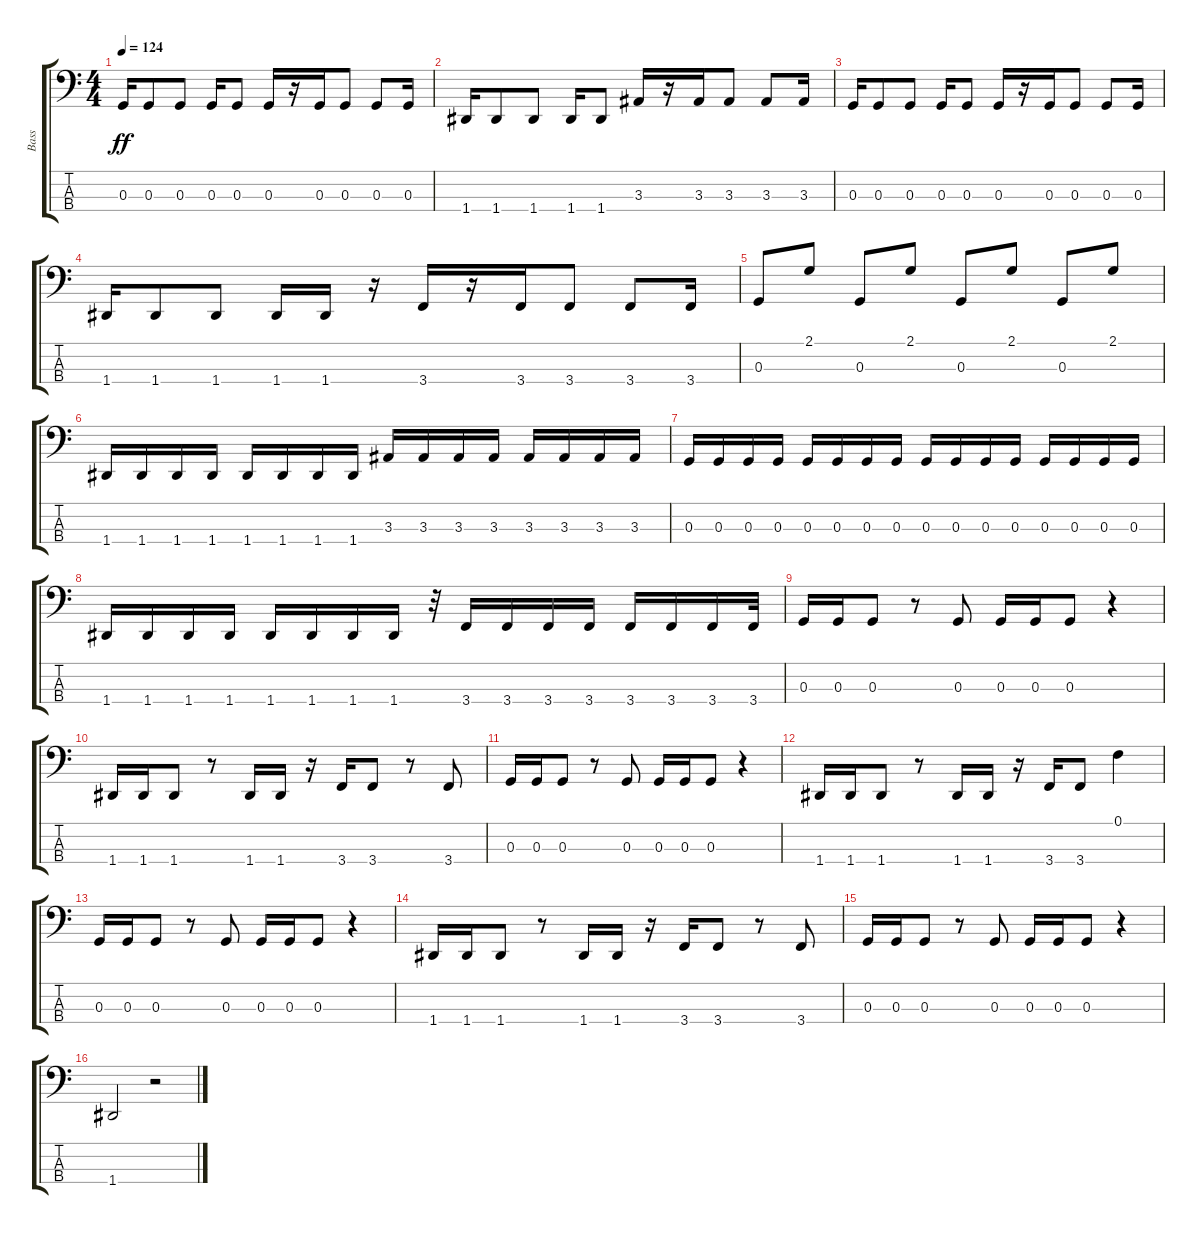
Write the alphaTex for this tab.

\track ("Bass" "Bass") {instrument electricbassfinger}
\staff {score tabs}
\tuning (F2 C2 G1 D1) {hide}
\ts (4 4)
\tempo 124
\clef f4
\ks c
0.3.16{dy ff} 0.3.8 0.3.8 0.3.16 0.3.8 0.3.16 r.16 0.3.16 0.3.8 0.3.8 0.3.16 |
1.4.16 1.4.8 1.4.8 1.4.16 1.4.8 3.3.16 r.16 3.3.16 3.3.8 3.3.8 3.3.16 |
0.3.16 0.3.8 0.3.8 0.3.16 0.3.8 0.3.16 r.16 0.3.16 0.3.8 0.3.8 0.3.16 |
1.4.16 1.4.8 1.4.8 1.4.16 1.4.16 r.16 3.4.16 r.16 3.4.16 3.4.8 3.4.8 3.4.16 |
0.3.8 2.1.8 0.3.8 2.1.8 0.3.8 2.1.8 0.3.8 2.1.8 |
1.4.16 1.4.16 1.4.16 1.4.16 1.4.16 1.4.16 1.4.16 1.4.16 3.3.16 3.3.16 3.3.16 3.3.16 3.3.16 3.3.16 3.3.16 3.3.16 |
0.3.16 0.3.16 0.3.16 0.3.16 0.3.16 0.3.16 0.3.16 0.3.16 0.3.16 0.3.16 0.3.16 0.3.16 0.3.16 0.3.16 0.3.16 0.3.16 |
1.4.16 1.4.16 1.4.16 1.4.16 1.4.16 1.4.16 1.4.16 1.4.16 r.32 3.4.16 3.4.16 3.4.16 3.4.16 3.4.16 3.4.16 3.4.16 3.4.32 |
0.3.16 0.3.16 0.3.8 r.8 0.3.8 0.3.16 0.3.16 0.3.8 r.4 |
1.4.16 1.4.16 1.4.8 r.8 1.4.16 1.4.16 r.16 3.4.16 3.4.8 r.8 3.4.8 |
0.3.16 0.3.16 0.3.8 r.8 0.3.8 0.3.16 0.3.16 0.3.8 r.4 |
1.4.16 1.4.16 1.4.8 r.8 1.4.16 1.4.16 r.16 3.4.16 3.4.8 0.1.4 |
0.3.16 0.3.16 0.3.8 r.8 0.3.8 0.3.16 0.3.16 0.3.8 r.4 |
1.4.16 1.4.16 1.4.8 r.8 1.4.16 1.4.16 r.16 3.4.16 3.4.8 r.8 3.4.8 |
0.3.16 0.3.16 0.3.8 r.8 0.3.8 0.3.16 0.3.16 0.3.8 r.4 |
1.4.2 r.2
